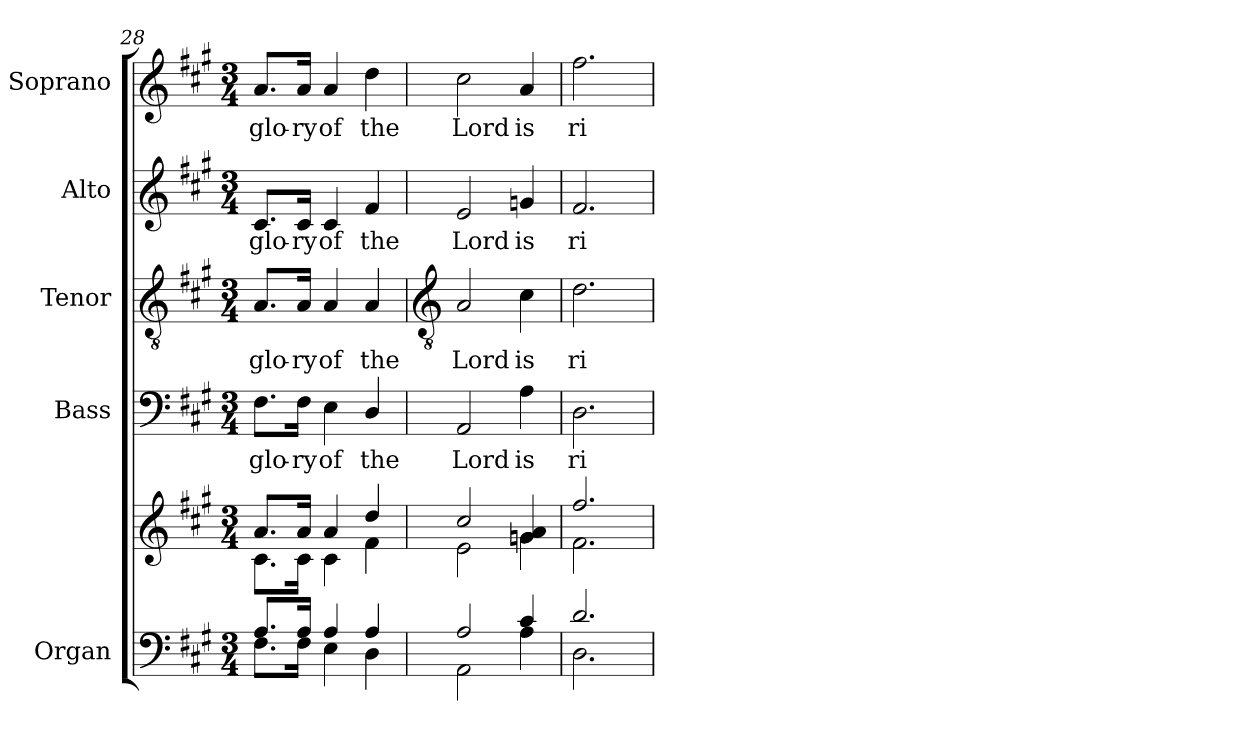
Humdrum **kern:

**kern	**kern	**kern	**text	**kern	**text	**kern	**text	**kern	**text
*part5	*part5	*part4	*part4	*part3	*part3	*part2	*part2	*part1	*part1
*staff6	*staff5	*staff4	*staff4	*staff3	*staff3	*staff2	*staff2	*staff1	*staff1
*I"Organ	*	*I"Bass	*	*I"Tenor	*	*I"Alto	*	*I"Soprano	*
*	*	*I'B	*	*I'T	*	*I'A	*	*I'S	*
*clefF4	*clefG2	*clefF4	*	*clefGv2	*	*clefG2	*	*clefG2	*
*k[f#c#g#]	*k[f#c#g#]	*k[f#c#g#]	*	*k[f#c#g#]	*	*k[f#c#g#]	*	*k[f#c#g#]	*
*A:	*A:	*A:	*	*A:	*	*A:	*	*A:	*
*M3/4	*M3/4	*M3/4	*	*M3/4	*	*M3/4	*	*M3/4	*
=28	=28	=28	=28	=28	=28	=28	=28	=28	=28
*^	*^	*	*	*	*	*	*	*	*
!	!	!	!	!	!LO:LY:b	!	!LO:LY:b	!	!LO:LY:b	!	!LO:LY:b
8.AL	8.F#L	8.aL	8.c#L	8.F#\L	glo-	8.A/L	glo-	8.c#/L	glo-	8.a/L	glo-
!	!	!	!	!	!LO:LY:b	!	!LO:LY:b	!	!LO:LY:b	!	!LO:LY:b
16AJ	16F#J	16aJ	16c#J	16F#\Jk	-ry	16A/Jk	-ry	16c#/Jk	-ry	16a/Jk	-ry
!	!	!	!	!	!LO:LY:b	!	!LO:LY:b	!	!LO:LY:b	!	!LO:LY:b
4A	4E	4a	4c#	4E	of	4A	of	4c#	of	4a	of
!	!	!	!	!	!LO:LY:b	!	!LO:LY:b	!	!LO:LY:b	!	!LO:LY:b
4A	4D	4dd	4f#\	4D/	the	4A	the	4f#	the	4dd	the
!!LO:LB:g=z
=29	=29	=29	=29	=29	=29	=29	=29	=29	=29	=29	=29
*	*	*	*	*	*	*clefGv2	*	*	*	*	*
!	!	!	!	!	!LO:LY:b	!	!LO:LY:b	!	!LO:LY:b	!	!LO:LY:b
2A	2AA\	2cc#/	2e	2AA	Lord	2A	Lord	2e	Lord	2cc#	Lord
!	!	!	!	!	!LO:LY:b	!	!LO:LY:b	!	!LO:LY:b	!	!LO:LY:b
4c#	4A	4gn 4a	4gn	4A	is	4c#	is	4gn	is	4a	is
=30	=30	=30	=30	=30	=30	=30	=30	=30	=30	=30	=30
!	!	!	!	!	!LO:LY:b	!	!LO:LY:b	!	!LO:LY:b	!	!LO:LY:b
2.d	2.D	2.ff#	2.f#\	2.D	ri-	2.d	ri-	2.f#	ri-	2.ff#	ri-
*v	*v	*	*	*	*	*	*	*	*	*	*
*	*v	*v	*	*	*	*	*	*	*	*
=	=	=	=	=	=	=	=	=	=
*-	*-	*-	*-	*-	*-	*-	*-	*-	*-
